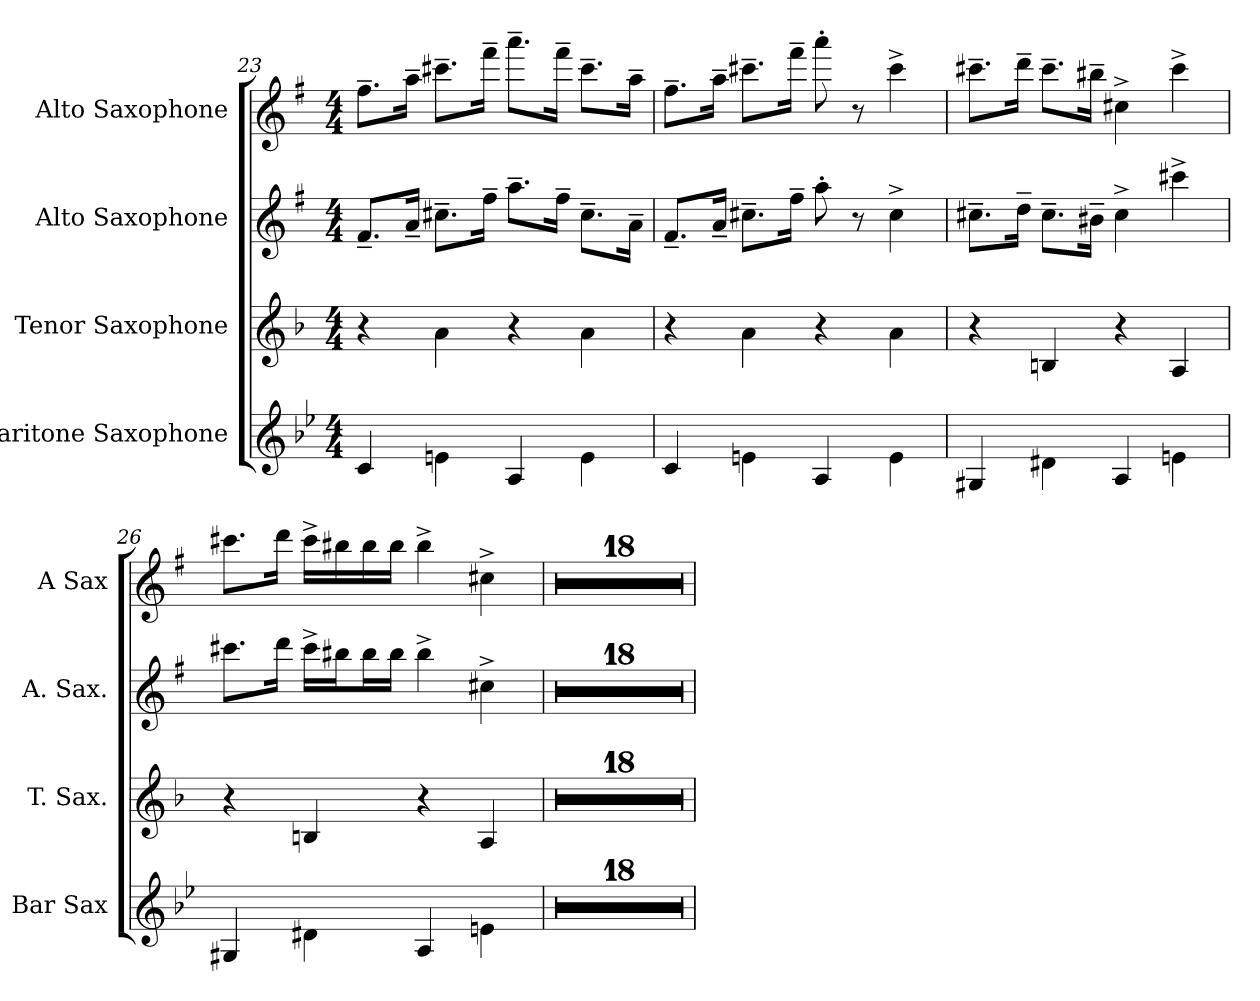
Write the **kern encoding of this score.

**kern	**kern	**kern	**kern
*part4	*part3	*part2	*part1
*staff4	*staff3	*staff2	*staff1
*I"Baritone Saxophone	*I"Tenor Saxophone	*I"Alto Saxophone	*I"Alto Saxophone
*I'Bar Sax	*I'T. Sax.	*I'A. Sax.	*I'A Sax
*clefG2	*clefG2	*clefG2	*clefG2
*ITrd12c21	*ITrd8c14	*ITrd5c9	*ITrd5c9
*k[b-e-]	*k[b-]	*k[b-e-]	*k[b-e-]
*M4/4	*M4/4	*M4/4	*M4/4
=23	=23	=23	=23
4C/	4r	8.A~/L	8.a~\L
.	.	16c~/Jk	16cc~\Jk
4En\	4A\	8.en~\L	8.een~\L
.	.	16a~\Jk	16aa~\Jk
4AA/	4r	8.cc~\L	8.ccc~\L
.	.	16a~\Jk	16aa~\Jk
4E\	4A\	8.e~\L	8.ee~\L
.	.	16c~\Jk	16cc~\Jk
!!LO:PB:g=z
=24	=24	=24	=24
4C/	4r	8.A~/L	8.a~\L
.	.	16c~/Jk	16cc~\Jk
4En\	4A\	8.en~\L	8.een~\L
.	.	16a~\Jk	16aa~\Jk
4AA/	4r	8cc'\	8ccc'\
.	.	8r	8r
4E\	4A\	4e^\	4ee^\
=25	=25	=25	=25
4GG#X/	4r	8.en~\L	8.een~\L
.	.	16f~\Jk	16ff~\Jk
4D#X\	4BBn/	8.e~\L	8.ee~\L
.	.	16d#X~\Jk	16dd#X~\Jk
4AA/	4r	4e^\	4en^\
4En\	4AA/	4een^\	4ee^\
=26	=26	=26	=26
4GG#X/	4r	8.een\L	8.een\L
.	.	16ff\Jk	16ff\Jk
4D#X\	4BBn/	16ee^\LL	16ee^\LL
.	.	16dd#X\J	16dd#X\
.	.	16dd#\L	16dd#\
.	.	16dd#\JJ	16dd#\JJ
4AA/	4r	4dd#^\	4dd#^\
4En\	4AA/	4en^\	4en^\
=27	=27	=27	=27
1r	1r	1r	1r
=28	=28	=28	=28
1r	1r	1r	1r
=29	=29	=29	=29
1r	1r	1r	1r
=30	=30	=30	=30
1r	1r	1r	1r
=31	=31	=31	=31
1r	1r	1r	1r
=32	=32	=32	=32
1r	1r	1r	1r
!!LO:LB:g=z
=33	=33	=33	=33
1r	1r	1r	1r
=34	=34	=34	=34
1r	1r	1r	1r
=35	=35	=35	=35
1r	1r	1r	1r
=36	=36	=36	=36
1r	1r	1r	1r
=37	=37	=37	=37
1r	1r	1r	1r
=38	=38	=38	=38
1r	1r	1r	1r
=39	=39	=39	=39
1r	1r	1r	1r
=40	=40	=40	=40
1r	1r	1r	1r
=41	=41	=41	=41
1r	1r	1r	1r
=42	=42	=42	=42
1r	1r	1r	1r
=43	=43	=43	=43
1r	1r	1r	1r
=44	=44	=44	=44
1r	1r	1r	1r
=	=	=	=
*-	*-	*-	*-
